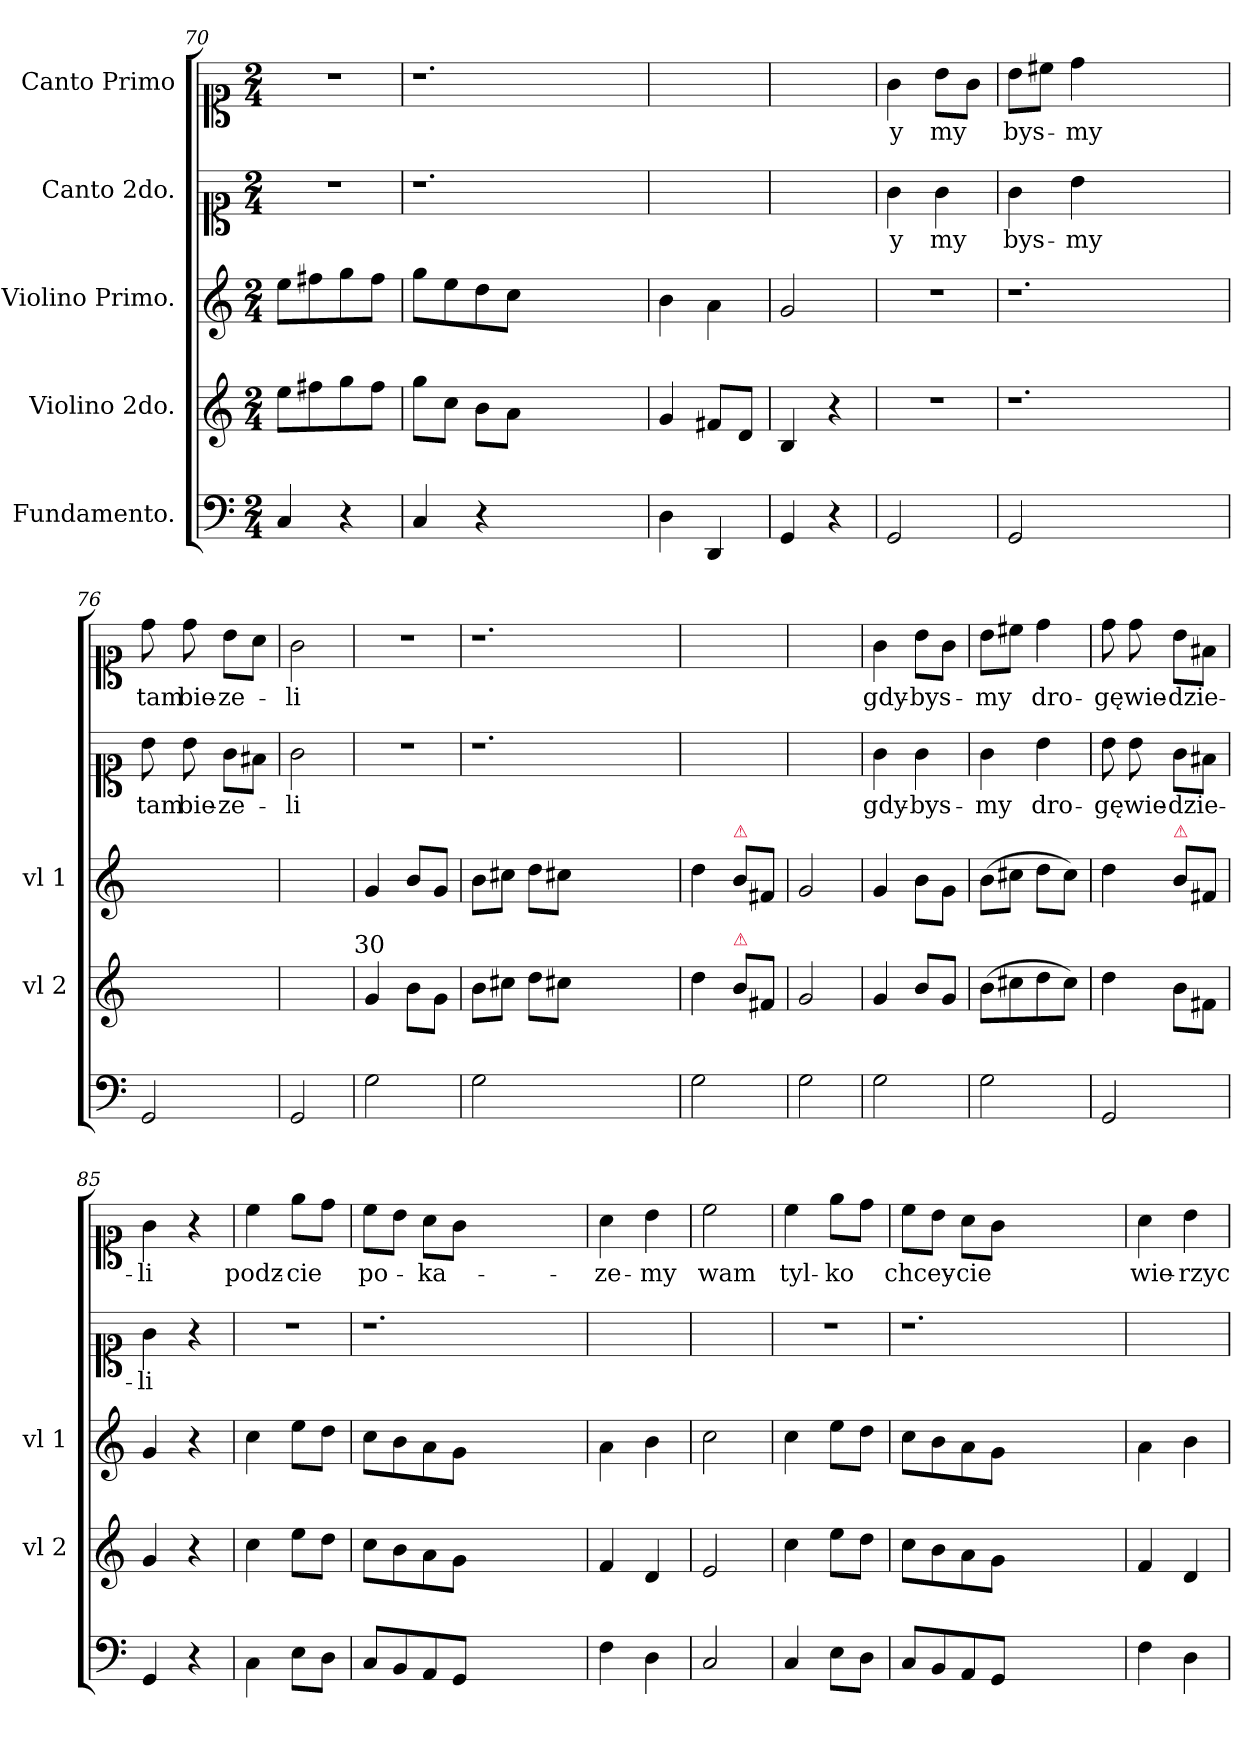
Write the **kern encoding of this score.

**kern	**kern	**dynam	**kern	**dynam	**kern	**text	**kern	**text
*part5	*part4	*part4	*part3	*part3	*part2	*part2	*part1	*part1
*staff5	*staff4	*staff4	*staff3	*staff3	*staff2	*staff2	*staff1	*staff1
*I"Fundamento.	*I"Violino 2do.	*	*I"Violino Primo.	*	*I"Canto 2do.	*	*I"Canto Primo	*
*	*I'vl 2	*	*I'vl 1	*	*	*	*	*
*clefF4	*clefG2	*	*clefG2	*	*clefC1	*	*clefC1	*
*k[]	*k[]	*	*k[]	*	*k[]	*	*k[]	*
*C:	*C:	*	*C:	*	*C:	*	*C:	*
*M2/4	*M2/4	*	*M2/4	*	*M2/4	*	*M2/4	*
=70	=70	=70	=70	=70	=70	=70	=70	=70
4C/	8ee\L	.	8ee\L	.	2r	.	2r	.
.	8ff#X\	.	8ff#X\	.	.	.	.	.
4r	8gg\	.	8gg\	.	.	.	.	.
.	8ff#\J	.	8ff#\J	.	.	.	.	.
=71	=71	=71	=71	=71	=71	=71	=71	=71
4C/	8gg\L	.	8gg\L	.	1.r	.	1.r	.
.	8cc\J	.	8ee\	.	.	.	.	.
4r	8b\L	.	8dd\	.	.	.	.	.
.	8a\J	.	8cc\J	.	.	.	.	.
1ryy	1ryy	.	1ryy	.	.	.	.	.
=72	=72	=72	=72	=72	=72	=72	=72	=72
4D\	4g/	.	4b\	.	2ryy	.	2ryy	.
4DD/	8f#X/L	.	4a\	.	.	.	.	.
.	8d/J	.	.	.	.	.	.	.
=73	=73	=73	=73	=73	=73	=73	=73	=73
4GG/	4B/	.	2g/	.	2ryy	.	2ryy	.
4r	4r	.	.	.	.	.	.	.
=74	=74	=74	=74	=74	=74	=74	=74	=74
2GG/	2r	.	2r	.	4g\	y	4g\	y
.	.	.	.	.	4g\	my	8b\L	my
.	.	.	.	.	.	.	8g\J	.
=75	=75	=75	=75	=75	=75	=75	=75	=75
2GG/	1.r	.	1.r	.	4g\	bys-	8b\L	bys-
.	.	.	.	.	.	.	8cc#X\J	.
.	.	.	.	.	4b\	-my	4dd\	-my
1ryy	.	.	.	.	1ryy	.	1ryy	.
=76	=76	=76	=76	=76	=76	=76	=76	=76
2GG/	2ryy	.	2ryy	.	8b\	tam	8dd\	tam
.	.	.	.	.	8b\	bie-	8dd\	bie-
.	.	.	.	.	8g\L	-ze-	8b\L	-ze-
.	.	.	.	.	8f#X\J	.	8a\J	.
=77	=77	=77	=77	=77	=77	=77	=77	=77
2GG/	2ryy	.	2ryy	.	2g\	-li	2g\	-li
!	!LO:TX:a:t=30	!	!	!	!	!	!	!
=78	=78	=78	=78	=78	=78	=78	=78	=78
!	!	!	!	!LO:DY:a	!	!	!	!
2G\	4g/	.	4g/	for.	2r	.	2r	.
.	8b\L	.	8b/L	.	.	.	.	.
.	8g\J	.	8g/J	.	.	.	.	.
=79	=79	=79	=79	=79	=79	=79	=79	=79
2G\	8b\L	.	8b\L	.	1.r	.	1.r	.
.	8cc#X\J	.	8cc#X\J	.	.	.	.	.
.	8dd\L	.	8dd\L	.	.	.	.	.
.	8cc#X\J	.	8cc#X\J	.	.	.	.	.
1ryy	1ryy	.	1ryy	.	.	.	.	.
=80	=80	=80	=80	=80	=80	=80	=80	=80
2G\	4dd\	.	4dd\	.	2ryy	.	2ryy	.
!	!	!	!LO:TX:a:color=crimson:t=⚠	!	!	!	!	!
!	!LO:TX:a:color=crimson:t=⚠	!	!	!	!	!	!	!
.	8b\L	.	8b\L	.	.	.	.	.
.	8f#X/J	.	8f#X/J	.	.	.	.	.
=81	=81	=81	=81	=81	=81	=81	=81	=81
2G\	2g/	.	2g/	.	2ryy	.	2ryy	.
=82	=82	=82	=82	=82	=82	=82	=82	=82
!	!	!LO:DY:a	!	!LO:DY:a	!	!	!	!
2G\	4g/	Pó	4g/	Pó.	4g\	gdy-	4g\	gdy-
.	8b/L	.	8b\L	.	4g\	-bys-	8b\L	-bys-
.	8g/J	.	8g\J	.	.	.	8g\J	.
=83	=83	=83	=83	=83	=83	=83	=83	=83
2G\	(8b\L	.	(8b\L	.	4g\	-my	8b\L	-my
.	8cc#X\	.	8cc#X\J	.	.	.	8cc#X\J	.
.	8dd\	.	8dd\L	.	4b\	dro-	4dd\	dro-
.	8cc#\J)	.	8cc#\J)	.	.	.	.	.
=84	=84	=84	=84	=84	=84	=84	=84	=84
2GG/	4dd\	.	4dd\	.	8b\	-gę	8dd\	-gę
.	.	.	.	.	8b\	wie-	8dd\	wie-
!	!	!	!LO:TX:a:color=crimson:t=⚠	!	!	!	!	!
.	8b\L	.	8b\L	.	8g\L	-dzie-	8b\L	-dzie-
.	8f#X\J	.	8f#X/J	.	8f#X\J	.	8f#X\J	.
=85	=85	=85	=85	=85	=85	=85	=85	=85
4GG/	4g/	.	4g/	.	4g\	-li	4g\	-li
4r	4r	.	4r	.	4r	.	4r	.
=86	=86	=86	=86	=86	=86	=86	=86	=86
4C\	4cc\	.	4cc\	.	2r	.	4cc\	podz-
8E\L	8ee\L	.	8ee\L	.	.	.	8ee\L	-cie
8D\J	8dd\J	.	8dd\J	.	.	.	8dd\J	.
=87	=87	=87	=87	=87	=87	=87	=87	=87
8C/L	8cc\L	.	8cc\L	.	1.r	.	8cc\L	po-
8BB/	8b\	.	8b\	.	.	.	8b\J	.
8AA/	8a\	.	8a\	.	.	.	8a\L	-ka-
8GG/J	8g\J	.	8g\J	.	.	.	8g\J	.
1ryy	1ryy	.	1ryy	.	.	.	1ryy	.
=88	=88	=88	=88	=88	=88	=88	=88	=88
4F\	4f/	.	4a\	.	2ryy	.	4a\	-ze-
4D\	4d/	.	4b\	.	.	.	4b\	-my
=89	=89	=89	=89	=89	=89	=89	=89	=89
2C/	2e/	.	2cc\	.	2ryy	.	2cc\	wam
=90	=90	=90	=90	=90	=90	=90	=90	=90
4C/	4cc\	.	4cc\	.	2r	.	4cc\	tyl-
8E\L	8ee\L	.	8ee\L	.	.	.	8ee\L	-ko
8D\J	8dd\J	.	8dd\J	.	.	.	8dd\J	.
=91	=91	=91	=91	=91	=91	=91	=91	=91
8C/L	8cc\L	.	8cc\L	.	1.r	.	8cc\L	chcey-
8BB/	8b\	.	8b\	.	.	.	8b\J	.
8AA/	8a\	.	8a\	.	.	.	8a\L	-cie
8GG/J	8g\J	.	8g\J	.	.	.	8g\J	.
1ryy	1ryy	.	1ryy	.	.	.	1ryy	.
=92	=92	=92	=92	=92	=92	=92	=92	=92
4F\	4f/	.	4a\	.	2ryy	.	4a\	wie-
4D\	4d/	.	4b\	.	.	.	4b\	-rzyc
=	=	=	=	=	=	=	=	=
*-	*-	*-	*-	*-	*-	*-	*-	*-
